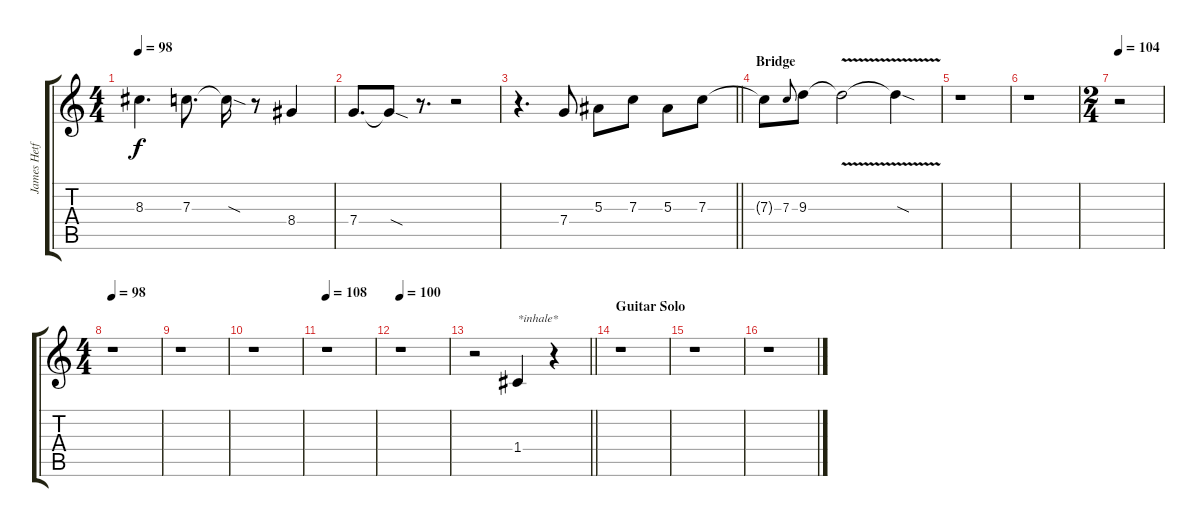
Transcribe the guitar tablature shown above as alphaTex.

\track ("James Hetfield (Supp. Vox)" "James Hetf") {instrument overdrivenguitar}
\staff {score tabs}
\tuning (D4 A3 F3 C3 G2 D2) {hide}
\ts (4 4)
\tempo 98
\clef g2
\ks c
8.3.4{d dy f} 7.3.8{d} 7.3{sod t}.16 r.8 8.4.4 |
7.4.8{d} 7.4{sod t}.8 r.8{d} r.2 |
\barLineRight lightlight
r.4{d} 7.4.8 5.3.8 7.3.8 5.3.8 7.3.8 |
\section ("" "Bridge")
7.3{t}.8 7.3.8{gr onbeat} 9.3.8 9.3{v t}.2 9.3{sod t}.4 |
r.1 |
r.1 |
\ts (2 4)
\tempo 104
r.2 |
\ts (4 4)
\tempo 98
r.1 |
r.1 |
r.1 |
\tempo 108
r.1 |
\tempo 100
r.1 |
\barLineRight lightlight
r.2 1.4.4{txt "*inhale*" instrument seashore} r.4 |
\section ("" "Guitar Solo")
r.1 |
r.1 |
r.1
